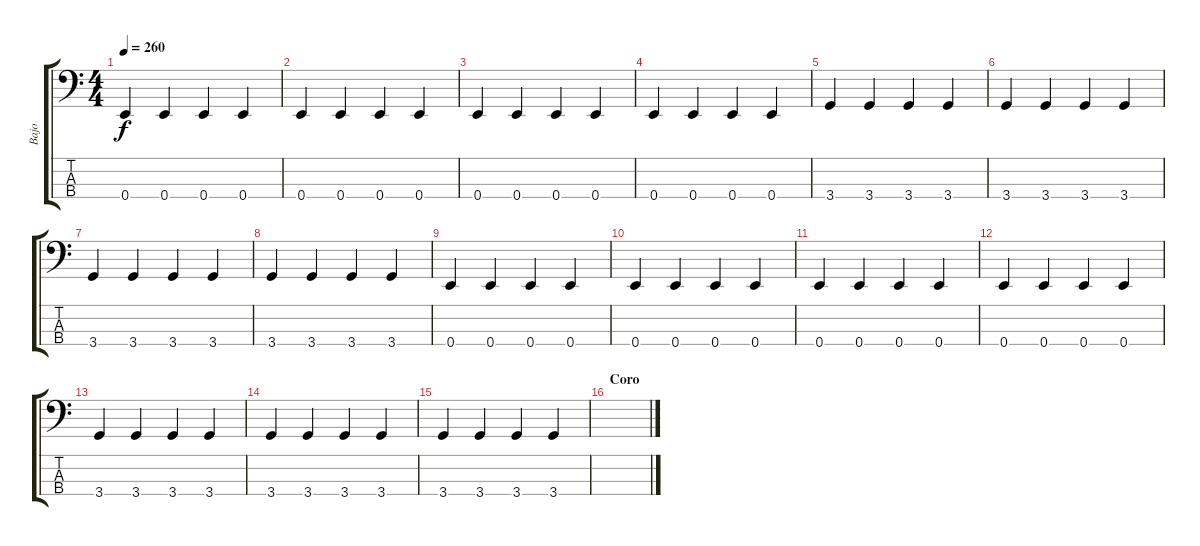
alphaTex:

\track ("Bajo" "Bajo") {instrument slapbass2}
\staff {score tabs}
\tuning (G2 D2 A1 E1) {hide}
\ts (4 4)
\tempo 260
\clef f4
\ks c
0.4.4{dy f} 0.4.4 0.4.4 0.4.4 |
0.4.4 0.4.4 0.4.4 0.4.4 |
0.4.4 0.4.4 0.4.4 0.4.4 |
0.4.4 0.4.4 0.4.4 0.4.4 |
3.4.4 3.4.4 3.4.4 3.4.4 |
3.4.4 3.4.4 3.4.4 3.4.4 |
3.4.4 3.4.4 3.4.4 3.4.4 |
3.4.4 3.4.4 3.4.4 3.4.4 |
0.4.4 0.4.4 0.4.4 0.4.4 |
0.4.4 0.4.4 0.4.4 0.4.4 |
0.4.4 0.4.4 0.4.4 0.4.4 |
0.4.4 0.4.4 0.4.4 0.4.4 |
3.4.4 3.4.4 3.4.4 3.4.4 |
3.4.4 3.4.4 3.4.4 3.4.4 |
3.4.4 3.4.4 3.4.4 3.4.4 |
\section ("" "Coro")
